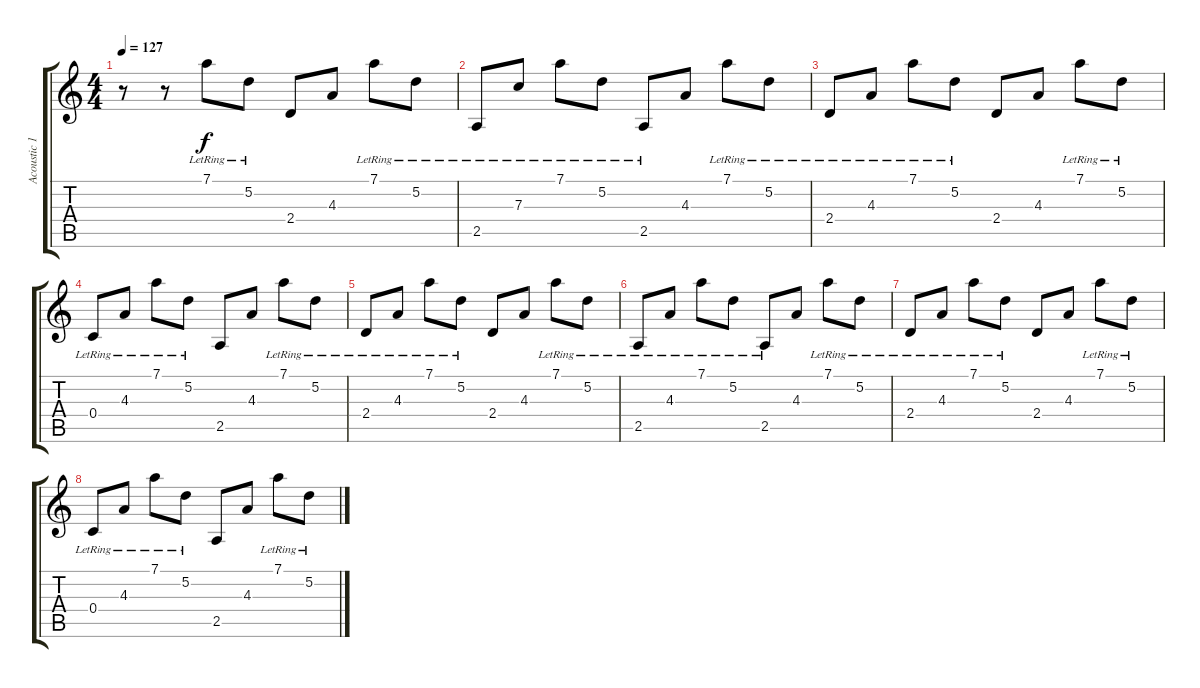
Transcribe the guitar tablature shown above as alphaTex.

\track ("Acoustic 1" "Acoustic 1") {instrument acousticguitarsteel}
\staff {score tabs}
\tuning (D4 A3 F3 C3 G2 D2) {hide}
\ts (4 4)
\tempo 127
\clef g2
\ks c
r.8{dy f} r.8 7.1{lr}.8 5.2{lr}.8 2.4.8 4.3.8 7.1{lr}.8 5.2{lr}.8 |
2.5{lr}.8 7.3{lr}.8 7.1{lr}.8 5.2{lr}.8 2.5{lr}.8 4.3.8 7.1{lr}.8 5.2{lr}.8 |
2.4{lr}.8 4.3{lr}.8 7.1{lr}.8 5.2{lr}.8 2.4.8 4.3.8 7.1{lr}.8 5.2{lr}.8 |
0.4{lr}.8 4.3{lr}.8 7.1{lr}.8 5.2{lr}.8 2.5.8 4.3.8 7.1{lr}.8 5.2{lr}.8 |
2.4{lr}.8 4.3{lr}.8 7.1{lr}.8 5.2{lr}.8 2.4.8 4.3.8 7.1{lr}.8 5.2{lr}.8 |
2.5{lr}.8 4.3{lr}.8 7.1{lr}.8 5.2{lr}.8 2.5{lr}.8 4.3.8 7.1{lr}.8 5.2{lr}.8 |
2.4{lr}.8 4.3{lr}.8 7.1{lr}.8 5.2{lr}.8 2.4.8 4.3.8 7.1{lr}.8 5.2{lr}.8 |
0.4{lr}.8 4.3{lr}.8 7.1{lr}.8 5.2{lr}.8 2.5.8 4.3.8 7.1{lr}.8 5.2{lr}.8
